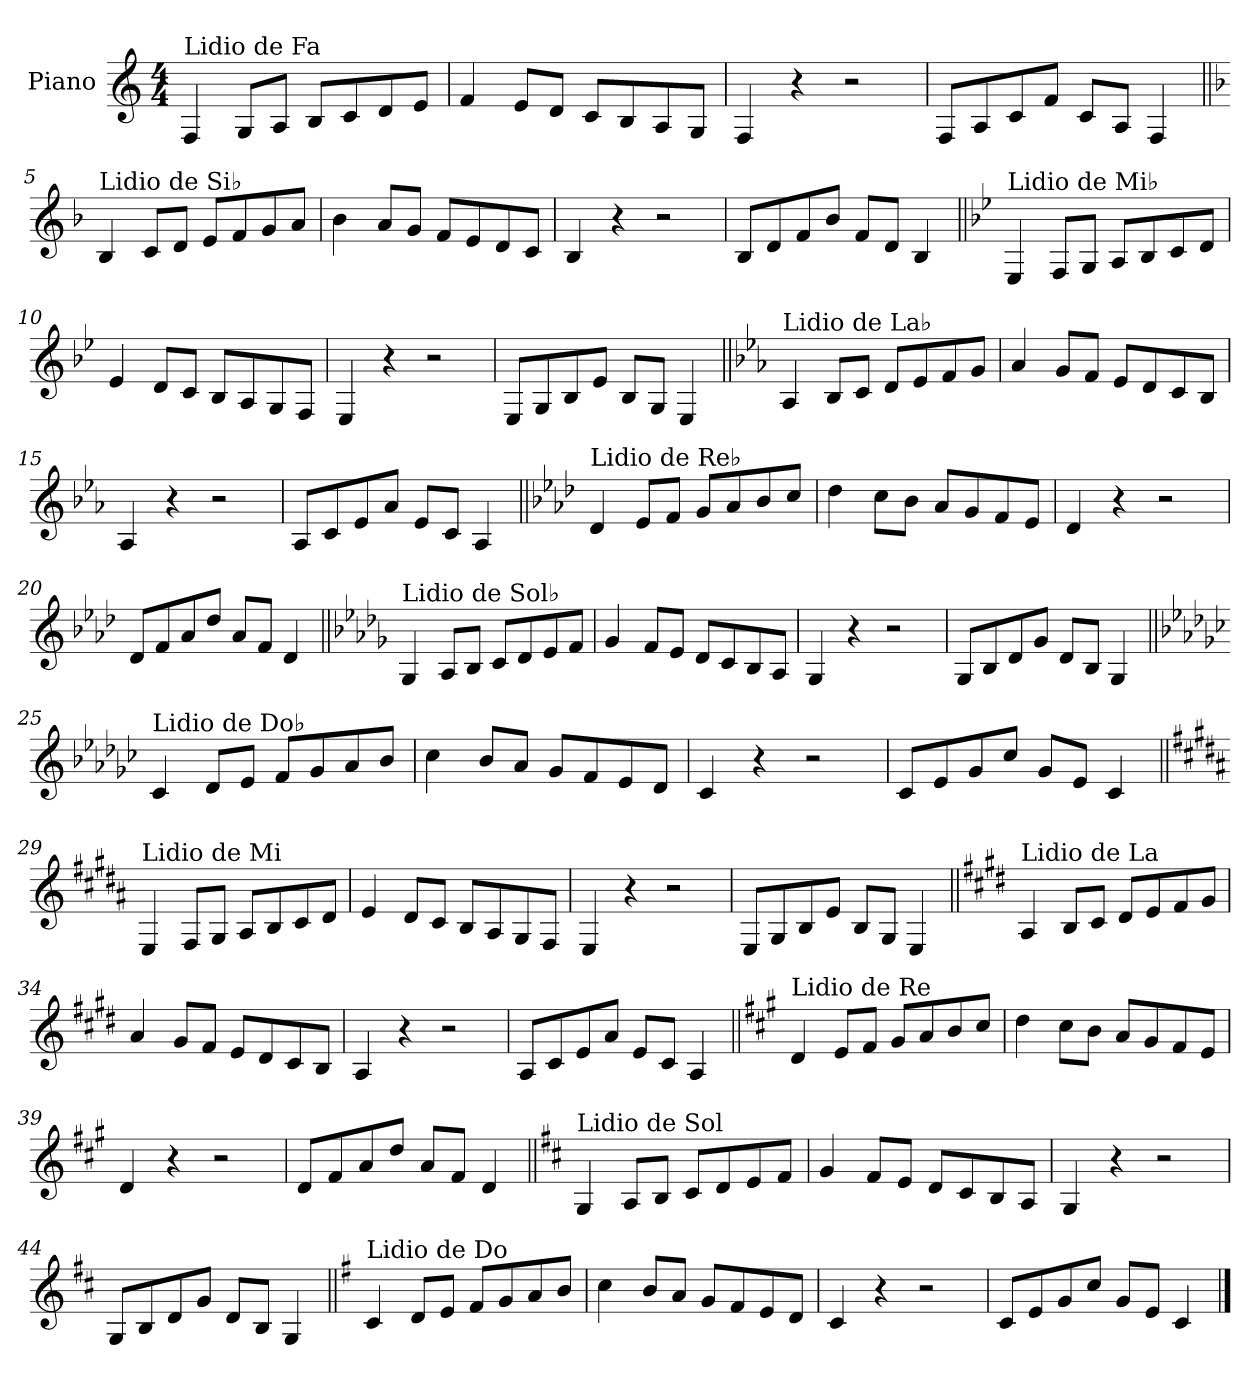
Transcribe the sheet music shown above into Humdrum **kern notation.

**kern
*part1
*staff1
*I"Piano
*I'Pno.
*clefG2
*k[]
*M4/4
=1
!LO:TX:a:t=Lidio de Fa
4F/
8G/L
8A/J
8B/L
8c/
8d/
8e/J
=2
4f/
8e/L
8d/J
8c/L
8B/
8A/
8G/J
=3
4F/
4r
2r
=4
8F/L
8A/
8c/
8f/J
8c/L
8A/J
4F/
!!LO:LB:g=z
=5||
*k[b-]
!LO:TX:a:t=Lidio de Si♭
4B-/
8c/L
8d/J
8e/L
8f/
8g/
8a/J
=6
4b-\
8a/L
8g/J
8f/L
8e/
8d/
8c/J
=7
4B-/
4r
2r
=8
8B-/L
8d/
8f/
8b-/J
8f/L
8d/J
4B-/
!!LO:LB:g=z
=9||
*k[b-e-]
!LO:TX:a:t=Lidio de Mi♭
4E-/
8F/L
8G/J
8A/L
8B-/
8c/
8d/J
=10
4e-/
8d/L
8c/J
8B-/L
8A/
8G/
8F/J
=11
4E-/
4r
2r
=12
8E-/L
8G/
8B-/
8e-/J
8B-/L
8G/J
4E-/
!!LO:LB:g=z
=13||
*k[b-e-a-]
!LO:TX:a:t=Lidio de La♭
4A-/
8B-/L
8c/J
8d/L
8e-/
8f/
8g/J
=14
4a-/
8g/L
8f/J
8e-/L
8d/
8c/
8B-/J
=15
4A-/
4r
2r
=16
8A-/L
8c/
8e-/
8a-/J
8e-/L
8c/J
4A-/
!!LO:LB:g=z
=17||
*k[b-e-a-d-]
!LO:TX:a:t=Lidio de Re♭
4d-/
8e-/L
8f/J
8g/L
8a-/
8b-/
8cc/J
=18
4dd-\
8cc\L
8b-\J
8a-/L
8g/
8f/
8e-/J
=19
4d-/
4r
2r
=20
8d-/L
8f/
8a-/
8dd-/J
8a-/L
8f/J
4d-/
!!LO:LB:g=z
=21||
*k[b-e-a-d-g-]
!LO:TX:a:t=Lidio de Sol♭
4G-/
8A-/L
8B-/J
8c/L
8d-/
8e-/
8f/J
=22
4g-/
8f/L
8e-/J
8d-/L
8c/
8B-/
8A-/J
=23
4G-/
4r
2r
=24
8G-/L
8B-/
8d-/
8g-/J
8d-/L
8B-/J
4G-/
!!LO:LB:g=z
=25||
*k[b-e-a-d-g-c-]
!LO:TX:a:t=Lidio de Do♭
4c-/
8d-/L
8e-/J
8f/L
8g-/
8a-/
8b-/J
=26
4cc-\
8b-/L
8a-/J
8g-/L
8f/
8e-/
8d-/J
=27
4c-/
4r
2r
=28
8c-/L
8e-/
8g-/
8cc-/J
8g-/L
8e-/J
4c-/
!!LO:LB:g=z
=29||
*k[f#c#g#d#a#]
!LO:TX:a:t=Lidio de Mi
4E/
8F#/L
8G#/J
8A#/L
8B/
8c#/
8d#/J
=30
4e/
8d#/L
8c#/J
8B/L
8A#/
8G#/
8F#/J
=31
4E/
4r
2r
=32
8E/L
8G#/
8B/
8e/J
8B/L
8G#/J
4E/
!!LO:LB:g=z
=33||
*k[f#c#g#d#]
!LO:TX:a:t=Lidio de La
4A/
8B/L
8c#/J
8d#/L
8e/
8f#/
8g#/J
=34
4a/
8g#/L
8f#/J
8e/L
8d#/
8c#/
8B/J
=35
4A/
4r
2r
=36
8A/L
8c#/
8e/
8a/J
8e/L
8c#/J
4A/
!!LO:LB:g=z
=37||
*k[f#c#g#]
!LO:TX:a:t=Lidio de Re
4d/
8e/L
8f#/J
8g#/L
8a/
8b/
8cc#/J
=38
4dd\
8cc#\L
8b\J
8a/L
8g#/
8f#/
8e/J
=39
4d/
4r
2r
=40
8d/L
8f#/
8a/
8dd/J
8a/L
8f#/J
4d/
!!LO:LB:g=z
=41||
*k[f#c#]
!LO:TX:a:t=Lidio de Sol
4G/
8A/L
8B/J
8c#/L
8d/
8e/
8f#/J
=42
4g/
8f#/L
8e/J
8d/L
8c#/
8B/
8A/J
=43
4G/
4r
2r
=44
8G/L
8B/
8d/
8g/J
8d/L
8B/J
4G/
!!LO:LB:g=z
=45||
*k[f#]
!LO:TX:a:t=Lidio de Do
4c/
8d/L
8e/J
8f#/L
8g/
8a/
8b/J
=46
4cc\
8b/L
8a/J
8g/L
8f#/
8e/
8d/J
=47
4c/
4r
2r
=48
8c/L
8e/
8g/
8cc/J
8g/L
8e/J
4c/
==
*-
